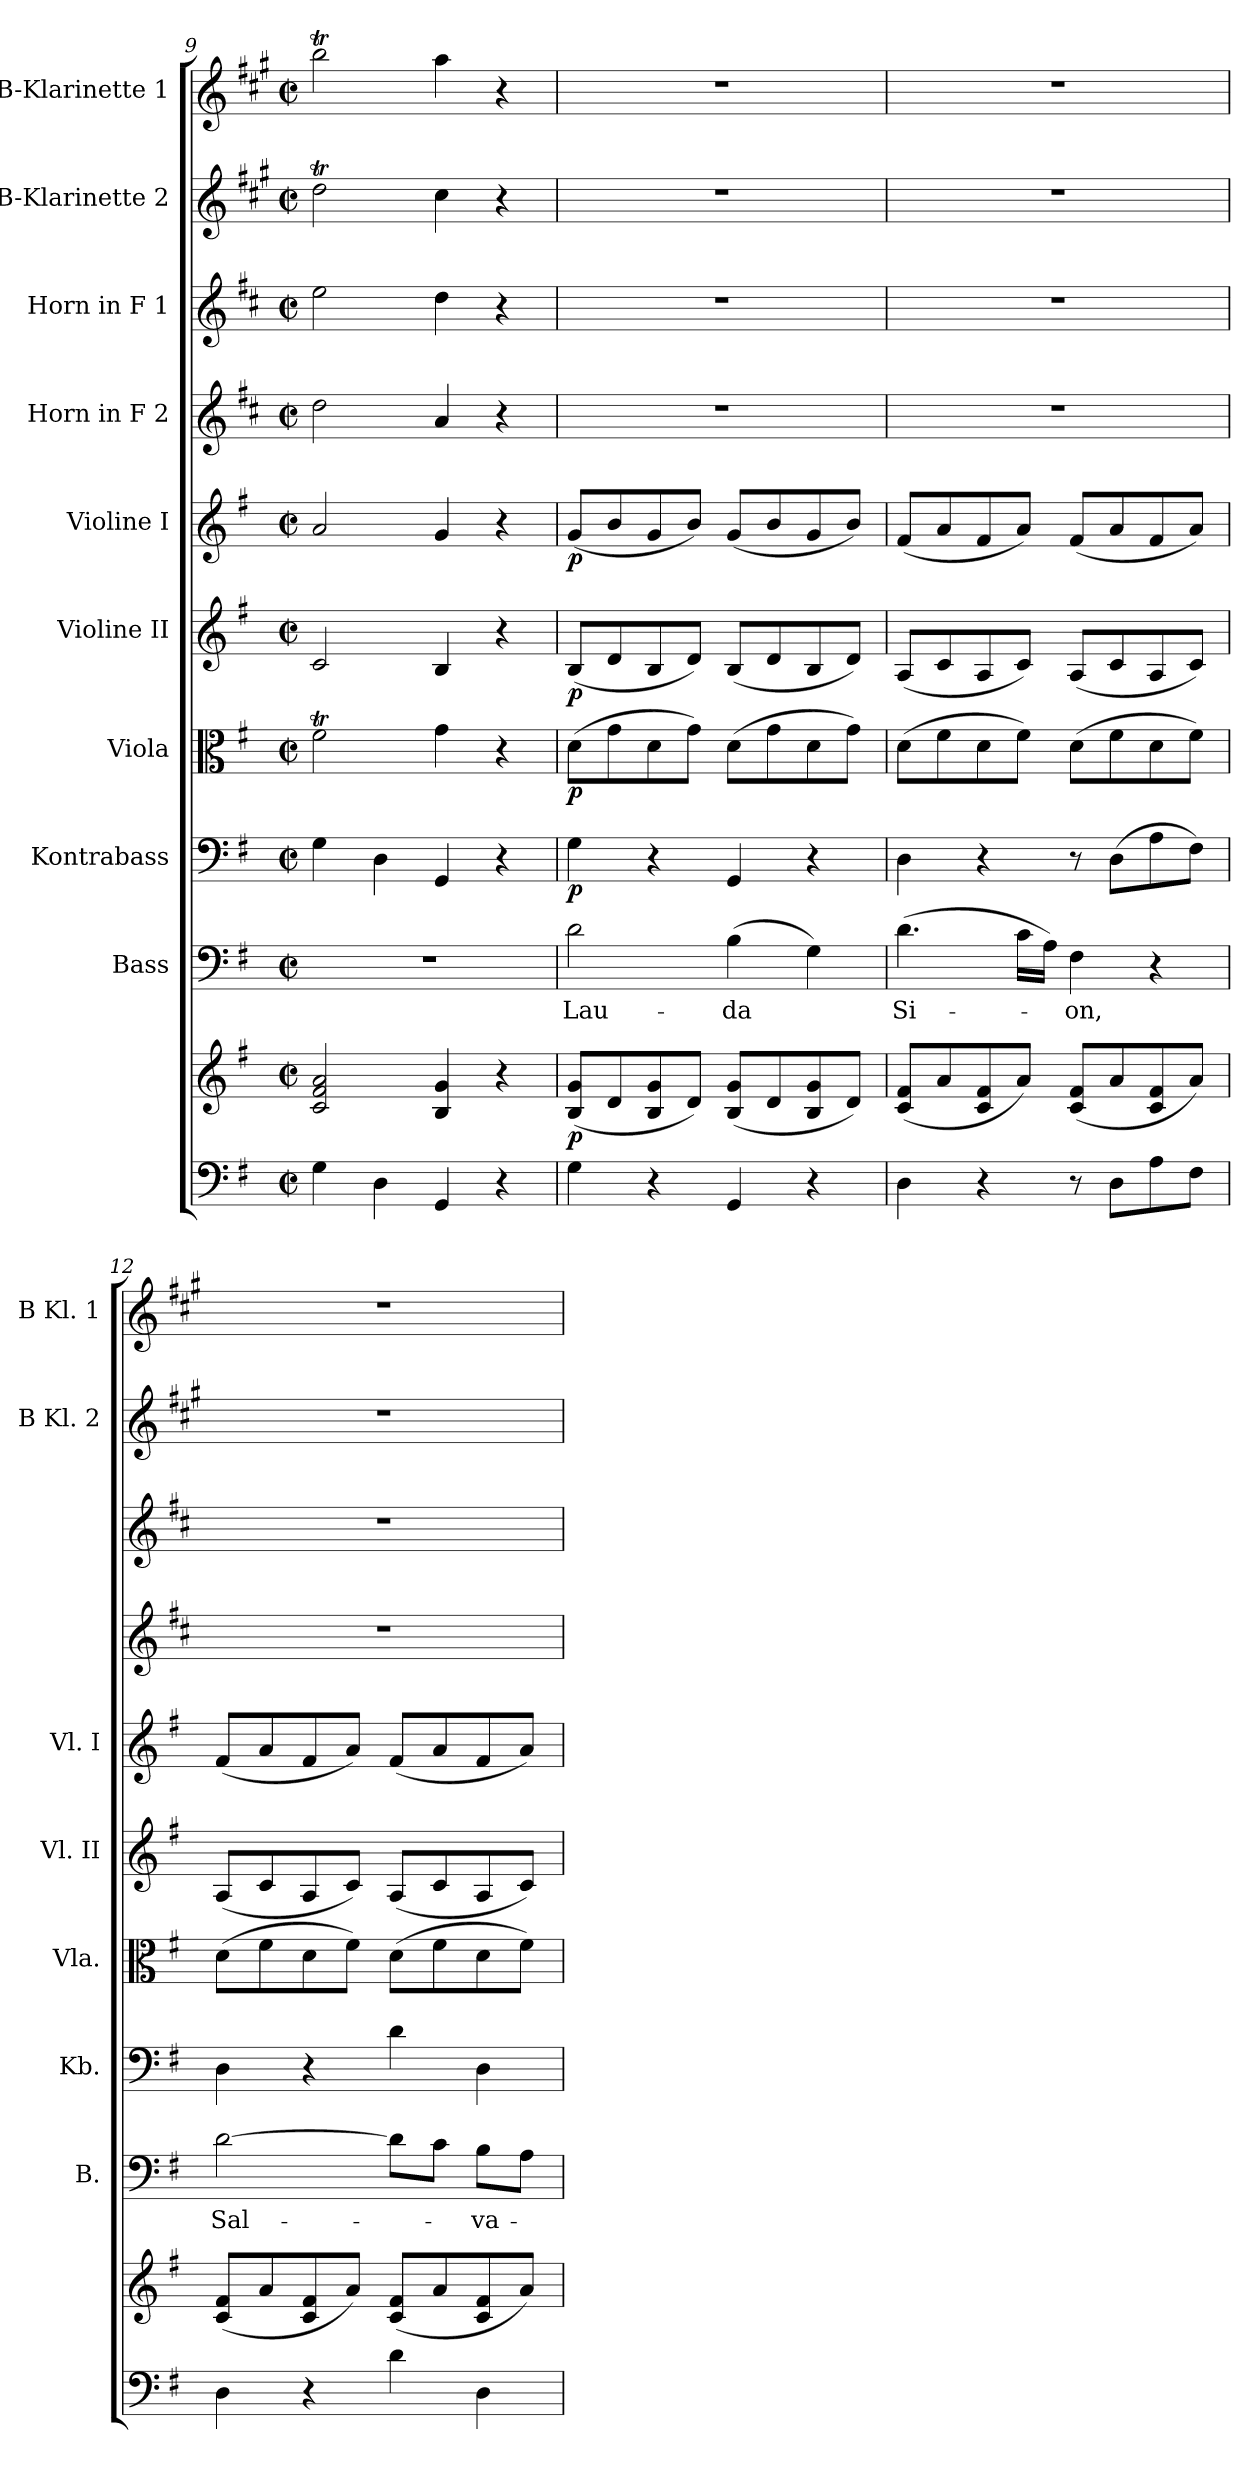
**kern	**kern	**dynam	**kern	**text	**kern	**dynam	**kern	**dynam	**kern	**dynam	**kern	**dynam	**kern	**kern	**kern	**kern
*part10	*part10	*part10	*part9	*part9	*part8	*part8	*part7	*part7	*part6	*part6	*part5	*part5	*part4	*part3	*part2	*part1
*staff11	*staff10	*staff10/11	*staff9	*staff9	*staff8	*staff8	*staff7	*staff7	*staff6	*staff6	*staff5	*staff5	*staff4	*staff3	*staff2	*staff1
*	*	*	*I"Bass	*	*I"Kontrabass	*	*I"Viola	*	*I"Violine II	*	*I"Violine I	*	*I"Horn in F 2	*I"Horn in F 1	*I"B-Klarinette 2	*I"B-Klarinette 1
*	*	*	*I'B.	*	*I'Kb.	*	*I'Vla.	*	*I'Vl. II	*	*I'Vl. I	*	*	*	*I'B Kl. 2	*I'B Kl. 1
!!LO:PB:g=z
*clefF4	*clefG2	*	*clefF4	*	*clefF4	*	*clefC3	*	*clefG2	*	*clefG2	*	*clefG2	*clefG2	*clefG2	*clefG2
*	*	*	*	*	*ITrd7c12	*	*	*	*	*	*	*	*ITrd4c7	*ITrd4c7	*ITrd1c2	*ITrd1c2
*k[f#]	*k[f#]	*	*k[f#]	*	*k[f#]	*	*k[f#]	*	*k[f#]	*	*k[f#]	*	*k[f#]	*k[f#]	*k[f#]	*k[f#]
*G:	*G:	*	*G:	*	*G:	*	*G:	*	*G:	*	*G:	*	*G:	*G:	*G:	*G:
*M2/2	*M2/2	*	*M2/2	*	*M2/2	*	*M2/2	*	*M2/2	*	*M2/2	*	*M2/2	*M2/2	*M2/2	*M2/2
*met(c|)	*met(c|)	*	*met(c|)	*	*met(c|)	*	*met(c|)	*	*met(c|)	*	*met(c|)	*	*met(c|)	*met(c|)	*met(c|)	*met(c|)
=9	=9	=9	=9	=9	=9	=9	=9	=9	=9	=9	=9	=9	=9	=9	=9	=9
4G\	2c/ 2f#/ 2a/	.	1r	.	4GG\	.	2f#t\	.	2c/	.	2a/	.	2g\	2a\	2ccT\	2aaT\
4D\	.	.	.	.	4DD\	.	.	.	.	.	.	.	.	.	.	.
4GG/	4B/ 4g/	.	.	.	4GGG/	.	4g\	.	4B/	.	4g/	.	4d/	4g\	4b\	4gg\
4r	4r	.	.	.	4r	.	4r	.	4r	.	4r	.	4r	4r	4r	4r
=10	=10	=10	=10	=10	=10	=10	=10	=10	=10	=10	=10	=10	=10	=10	=10	=10
!	!	!LO:DY:b	!	!LO:LY:b	!	!LO:DY:b	!	!LO:DY:b	!	!LO:DY:b	!	!LO:DY:b	!	!	!	!
4G\	(<8B/ 8g/L	p	2d\	Lau-	4GG\	p	(>8d\L	p	(<8B/L	p	(<8g/L	p	1r	1r	1r	1r
.	8d/	.	.	.	.	.	8g\	.	8d/	.	8b/	.	.	.	.	.
4r	8B/ 8g/	.	.	.	4r	.	8d\	.	8B/	.	8g/	.	.	.	.	.
.	8d/J)	.	.	.	.	.	8g\J)	.	8d/J)	.	8b/J)	.	.	.	.	.
!	!	!	!	!LO:LY:b	!	!	!	!	!	!	!	!	!	!	!	!
4GG/	(<8B/ 8g/L	.	(>4B\	-da	4GGG/	.	(>8d\L	.	(<8B/L	.	(<8g/L	.	.	.	.	.
.	8d/	.	.	.	.	.	8g\	.	8d/	.	8b/	.	.	.	.	.
4r	8B/ 8g/	.	4G\)	.	4r	.	8d\	.	8B/	.	8g/	.	.	.	.	.
.	8d/J)	.	.	.	.	.	8g\J)	.	8d/J)	.	8b/J)	.	.	.	.	.
=11	=11	=11	=11	=11	=11	=11	=11	=11	=11	=11	=11	=11	=11	=11	=11	=11
!	!	!	!	!LO:LY:b	!	!	!	!	!	!	!	!	!	!	!	!
4D\	(<8c/ 8f#/L	.	(>4.d\	Si-	4DD\	.	(>8d\L	.	(<8A/L	.	(<8f#/L	.	1r	1r	1r	1r
.	8a/	.	.	.	.	.	8f#\	.	8c/	.	8a/	.	.	.	.	.
4r	8c/ 8f#/	.	.	.	4r	.	8d\	.	8A/	.	8f#/	.	.	.	.	.
.	8a/J)	.	16c\LL	.	.	.	8f#\J)	.	8c/J)	.	8a/J)	.	.	.	.	.
.	.	.	16A\JJ)	.	.	.	.	.	.	.	.	.	.	.	.	.
!	!	!	!	!LO:LY:b	!	!	!	!	!	!	!	!	!	!	!	!
8r	(<8c/ 8f#/L	.	4F#\	-on,	8r	.	(>8d\L	.	(<8A/L	.	(<8f#/L	.	.	.	.	.
8D\L	8a/	.	.	.	(>8DD\L	.	8f#\	.	8c/	.	8a/	.	.	.	.	.
8A\	8c/ 8f#/	.	4r	.	8AA\	.	8d\	.	8A/	.	8f#/	.	.	.	.	.
8F#\J	8a/J)	.	.	.	8FF#\J)	.	8f#\J)	.	8c/J)	.	8a/J)	.	.	.	.	.
=12	=12	=12	=12	=12	=12	=12	=12	=12	=12	=12	=12	=12	=12	=12	=12	=12
!	!	!	!	!LO:LY:b	!	!	!	!	!	!	!	!	!	!	!	!
4D\	(<8c/ 8f#/L	.	[2d\	Sal-	4DD\	.	(>8d\L	.	(<8A/L	.	(<8f#/L	.	1r	1r	1r	1r
.	8a/	.	.	.	.	.	8f#\	.	8c/	.	8a/	.	.	.	.	.
4r	8c/ 8f#/	.	.	.	4r	.	8d\	.	8A/	.	8f#/	.	.	.	.	.
.	8a/J)	.	.	.	.	.	8f#\J)	.	8c/J)	.	8a/J)	.	.	.	.	.
4d\	(<8c/ 8f#/L	.	8d\L]	.	4D\	.	(>8d\L	.	(<8A/L	.	(<8f#/L	.	.	.	.	.
.	8a/	.	8c\J	.	.	.	8f#\	.	8c/	.	8a/	.	.	.	.	.
!	!	!	!	!LO:LY:b	!	!	!	!	!	!	!	!	!	!	!	!
4D\	8c/ 8f#/	.	8B\L	-va-	4DD\	.	8d\	.	8A/	.	8f#/	.	.	.	.	.
.	8a/J)	.	8A\J	.	.	.	8f#\J)	.	8c/J)	.	8a/J)	.	.	.	.	.
=	=	=	=	=	=	=	=	=	=	=	=	=	=	=	=	=
*-	*-	*-	*-	*-	*-	*-	*-	*-	*-	*-	*-	*-	*-	*-	*-	*-
